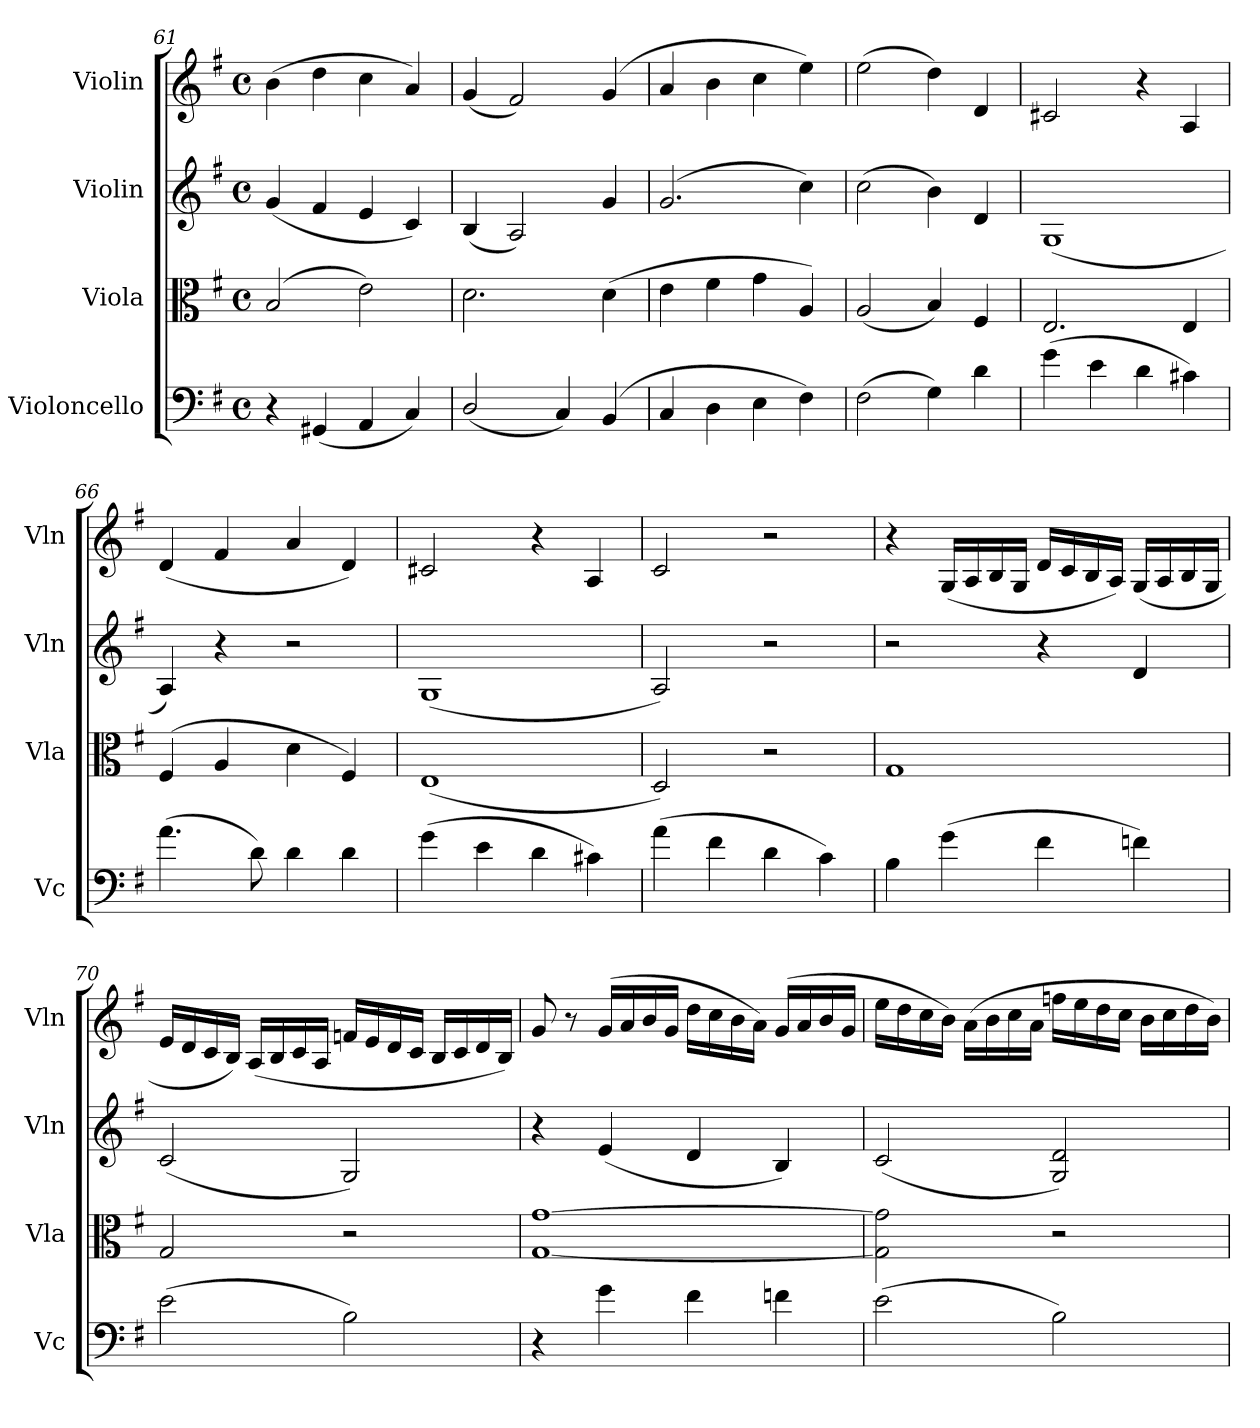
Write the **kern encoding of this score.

**kern	**kern	**kern	**kern
*part4	*part3	*part2	*part1
*staff4	*staff3	*staff2	*staff1
*I"Violoncello	*I"Viola	*I"Violin	*I"Violin
*I'Vc	*I'Vla	*I'Vln	*I'Vln
*clefF4	*clefC3	*clefG2	*clefG2
*k[f#]	*k[f#]	*k[f#]	*k[f#]
*M4/4	*M4/4	*M4/4	*M4/4
*met(c)	*met(c)	*met(c)	*met(c)
=61	=61	=61	=61
4r	(2B/	(4g/	(4b\
(4GG#X/	.	4f#/	4dd\
4AA/	2e\)	4e/	4cc\
4C/)	.	4c/)	4a/)
=62	=62	=62	=62
(2D/	2.d\	(4B/	(4g/
.	.	2A/)	2f#/)
4C/)	.	.	.
(>4BB/	(4d\	4g/	(>4g/
=63	=63	=63	=63
4C/	4e\	(2.g/	4a/
4D\	4f#\	.	4b\
4E\	4g\	.	4cc\
4F#\)	4A/)	4cc\)	4ee\)
=64	=64	=64	=64
(2F#\	(2A/	(2cc\	(2ee\
4G\)	4B/)	4b\)	4dd\)
4d\	4F#/	4d/	4d/
=65	=65	=65	=65
(4g\	2.E/	(1G	2c#X/
4e\	.	.	.
4d\	.	.	4r
4c#X\)	4E/	.	4A/
=66	=66	=66	=66
(4.a\	(4F#/	4A/)	(4d/
.	4A/	4r	4f#/
8d\)	.	.	.
4d\	4d\	2r	4a/
4d\	4F#/)	.	4d/)
=67	=67	=67	=67
(4g\	(1E	(1G	2c#X/
4e\	.	.	.
4d\	.	.	4r
4c#X\)	.	.	4A/
=68	=68	=68	=68
(4a\	2D/)	2A/)	2c/
4f#\	.	.	.
4d\	2r	2r	2r
4c\)	.	.	.
=69	=69	=69	=69
4B\	1G	2r	4r
(4g\	.	.	(16G/LL
.	.	.	16A/
.	.	.	16B/
.	.	.	16G/JJ
4f#\	.	4r	16d/LL
.	.	.	16c/
.	.	.	16B/
.	.	.	16A/JJ)
4fn\)	.	4d/	(16G/LL
.	.	.	16A/
.	.	.	16B/
.	.	.	16G/JJ
!!LO:LB:g=z
=70	=70	=70	=70
(2e\	2G/	(2c/	16e/LL
.	.	.	16d/
.	.	.	16c/
.	.	.	16B/JJ)
.	.	.	(16A/LL
.	.	.	16B/
.	.	.	16c/
.	.	.	16A/JJ
2B\)	2r	2G/)	16fn/LL
.	.	.	16e/
.	.	.	16d/
.	.	.	16c/JJ
.	.	.	16B/LL
.	.	.	16c/
.	.	.	16d/
.	.	.	16B/JJ)
=71	=71	=71	=71
4r	[1G [1g	4r	8g/
.	.	.	8r
4g\	.	(4e/	(16g/LL
.	.	.	16a/
.	.	.	16b/
.	.	.	16g/JJ
4f#\	.	4d/	16dd\LL
.	.	.	16cc\
.	.	.	16b\
.	.	.	16a\JJ)
4fn\	.	4B/)	(>16g/LL
.	.	.	16a/
.	.	.	16b/
.	.	.	16g/JJ
=72	=72	=72	=72
(2e\	2G\] 2g\]	(2c/	16ee\LL
.	.	.	16dd\
.	.	.	16cc\
.	.	.	16b\JJ)
.	.	.	(16a\LL
.	.	.	16b\
.	.	.	16cc\
.	.	.	16a\JJ
2B\)	2r	2G/ 2d/)	16ffn\LL
.	.	.	16ee\
.	.	.	16dd\
.	.	.	16cc\JJ
.	.	.	16b\LL
.	.	.	16cc\
.	.	.	16dd\
.	.	.	16b\JJ)
=	=	=	=
*-	*-	*-	*-
